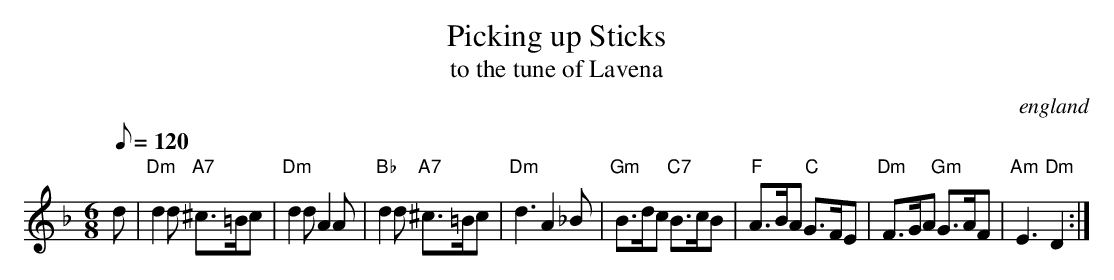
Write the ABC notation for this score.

X:1
T:Picking up Sticks
T:to the tune of Lavena
O:england
M:6/8
L:1/8
Q:120
K:F
d | "Dm"d2d "A7"^c>=Bc | "Dm"d2d A2A | \
"Bb"d2d "A7"^c>=Bc |"Dm"d3 A2_B | \
"Gm"B>dc "C7"B>cB | "F"A>BA "C"G>FE | \
"Dm"F>GA "Gm"G>AF | "Am"E3 "Dm"D2 :|
